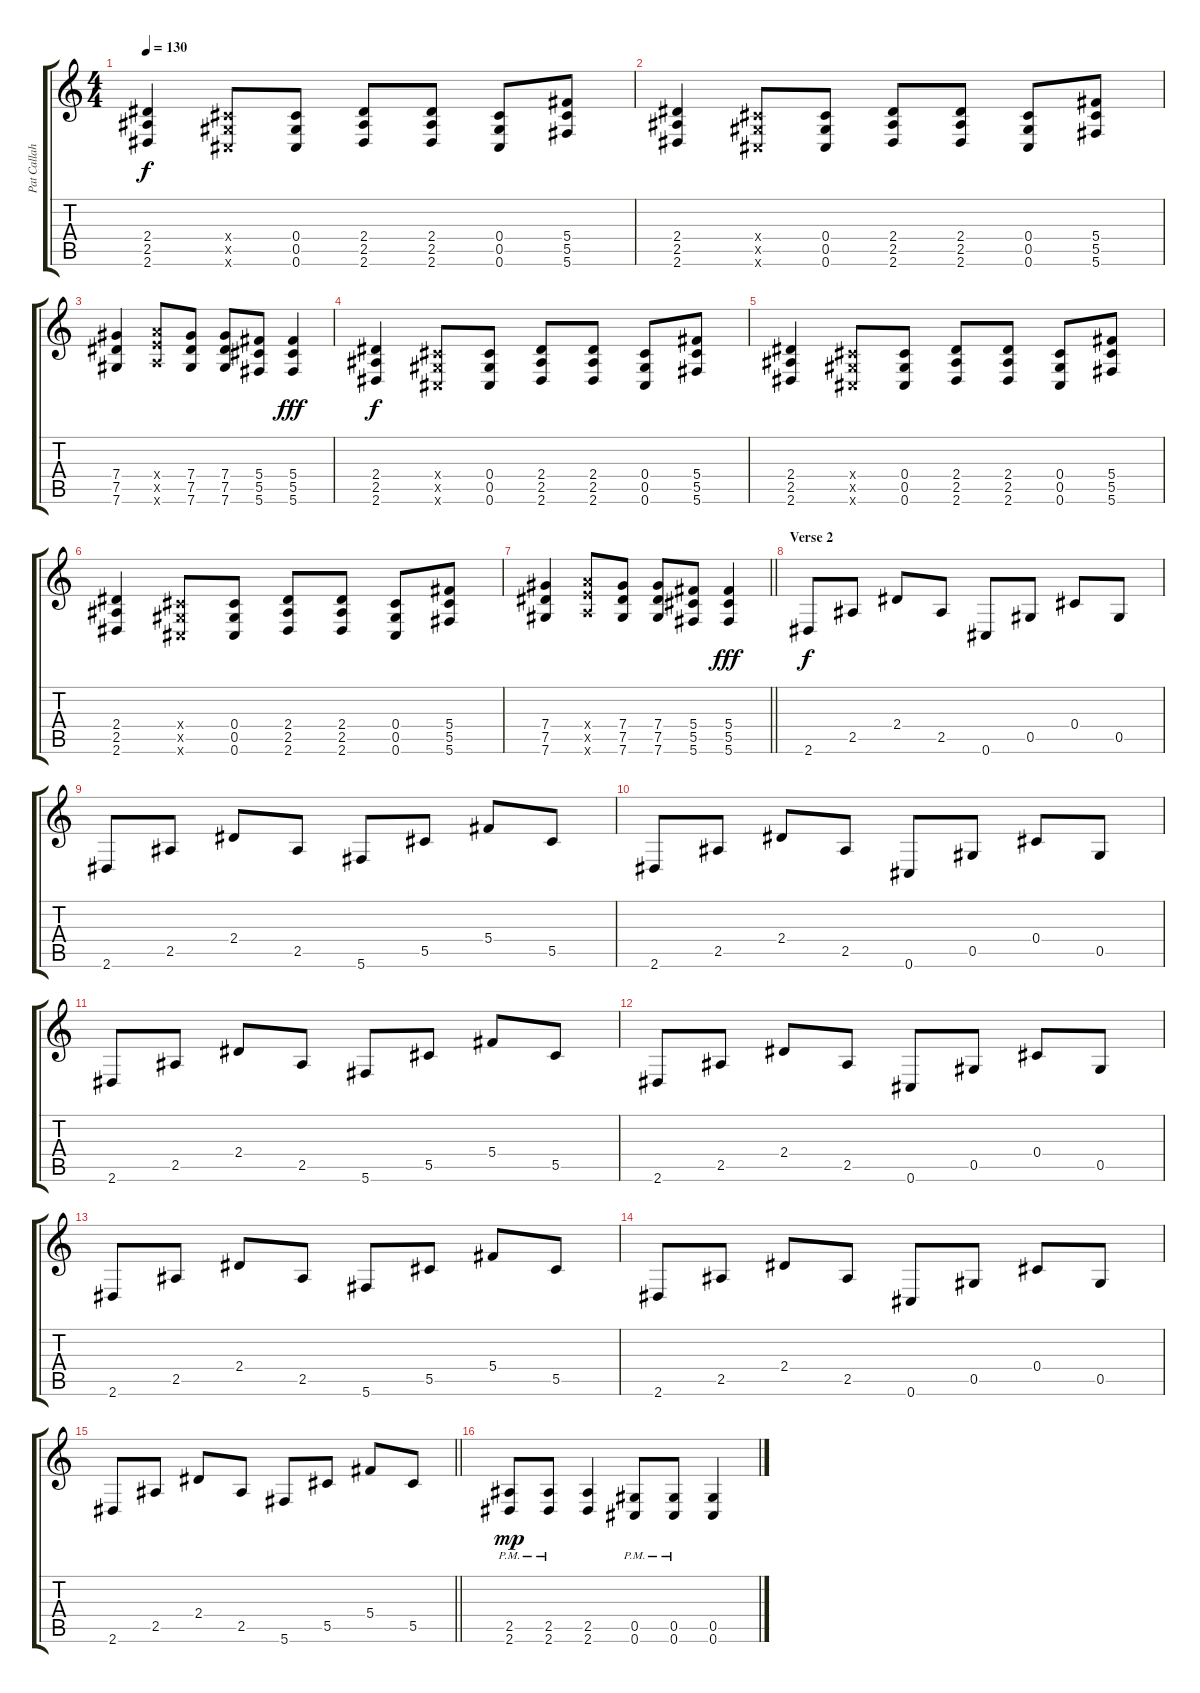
\track ("Pat Callahan" "Pat Callah") {instrument overdrivenguitar}
\staff {score tabs}
\tuning (Eb4 Bb3 Gb3 Db3 Ab2 Db2) {hide}
\ts (4 4)
\tempo 130
\clef g2
\ks c
(2.4 2.5 2.6).4{dy f} (0.4{x} 0.5{x} 0.6{x}).8 (0.4 0.5 0.6).8 (2.4 2.5 2.6).8 (2.4 2.5 2.6).8 (0.4 0.5 0.6).8 (5.4 5.5 5.6).8 |
(2.4 2.5 2.6).4 (0.4{x} 0.5{x} 0.6{x}).8 (0.4 0.5 0.6).8 (2.4 2.5 2.6).8 (2.4 2.5 2.6).8 (0.4 0.5 0.6).8 (5.4 5.5 5.6).8 |
(7.4 7.5 7.6).4 (8.4{x} 8.5{x} 8.6{x}).8 (7.4 7.5 7.6).8 (7.4 7.5 7.6).8 (5.4 5.5 5.6).8 (5.4 5.5 5.6).4{dy fff} |
(2.4 2.5 2.6).4{dy f} (0.4{x} 0.5{x} 0.6{x}).8 (0.4 0.5 0.6).8 (2.4 2.5 2.6).8 (2.4 2.5 2.6).8 (0.4 0.5 0.6).8 (5.4 5.5 5.6).8 |
(2.4 2.5 2.6).4 (0.4{x} 0.5{x} 0.6{x}).8 (0.4 0.5 0.6).8 (2.4 2.5 2.6).8 (2.4 2.5 2.6).8 (0.4 0.5 0.6).8 (5.4 5.5 5.6).8 |
(2.4 2.5 2.6).4 (0.4{x} 0.5{x} 0.6{x}).8 (0.4 0.5 0.6).8 (2.4 2.5 2.6).8 (2.4 2.5 2.6).8 (0.4 0.5 0.6).8 (5.4 5.5 5.6).8 |
\barLineRight lightlight
(7.4 7.5 7.6).4 (8.4{x} 8.5{x} 8.6{x}).8 (7.4 7.5 7.6).8 (7.4 7.5 7.6).8 (5.4 5.5 5.6).8 (5.4 5.5 5.6).4{dy fff} |
\section ("" "Verse 2")
2.6.8{dy f instrument electricguitarclean} 2.5.8 2.4.8 2.5.8 0.6.8 0.5.8 0.4.8 0.5.8 |
2.6.8 2.5.8 2.4.8 2.5.8 5.6.8 5.5.8 5.4.8 5.5.8 |
2.6.8{instrument electricguitarclean} 2.5.8 2.4.8 2.5.8 0.6.8 0.5.8 0.4.8 0.5.8 |
2.6.8 2.5.8 2.4.8 2.5.8 5.6.8 5.5.8 5.4.8 5.5.8 |
2.6.8{instrument electricguitarclean} 2.5.8 2.4.8 2.5.8 0.6.8 0.5.8 0.4.8 0.5.8 |
2.6.8 2.5.8 2.4.8 2.5.8 5.6.8 5.5.8 5.4.8 5.5.8 |
2.6.8{instrument electricguitarclean} 2.5.8 2.4.8 2.5.8 0.6.8 0.5.8 0.4.8 0.5.8 |
\barLineRight lightlight
2.6.8 2.5.8 2.4.8 2.5.8 5.6.8 5.5.8 5.4.8 5.5.8 |
(2.5{pm} 2.6{pm}).8{dy mp instrument overdrivenguitar} (2.5{pm} 2.6{pm}).8 (2.5 2.6).4 (0.5{pm} 0.6{pm}).8 (0.5{pm} 0.6{pm}).8 (0.5 0.6).4
